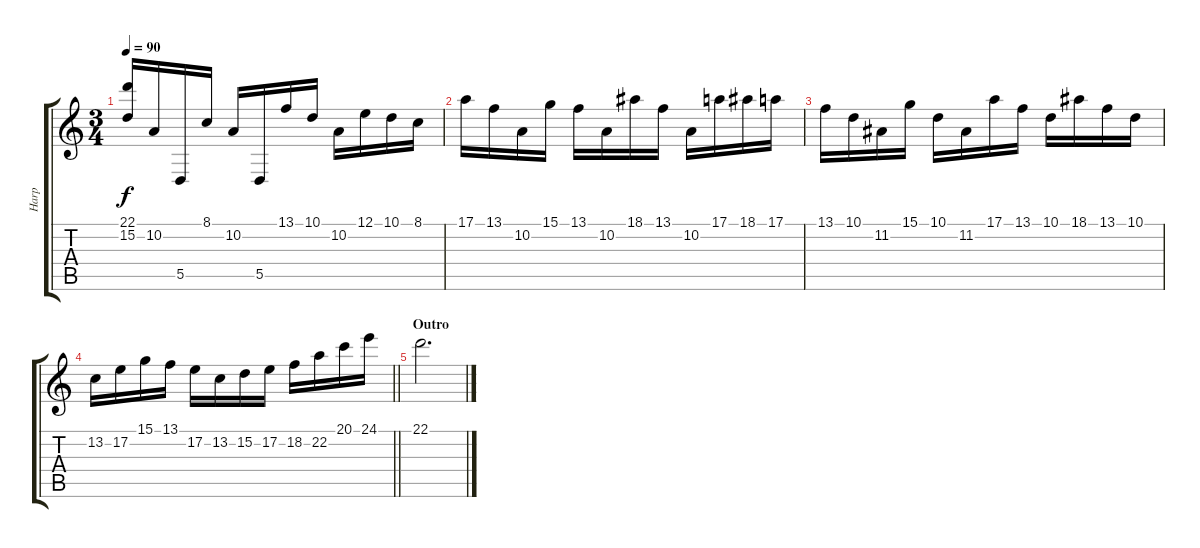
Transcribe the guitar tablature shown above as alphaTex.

\track ("Harp" "Harp") {instrument orchestralharp}
\staff {score tabs}
\tuning (E4 B3 G3 D3 A2 E2) {hide}
\ts (3 4)
\tempo 90
\clef g2
\ks c
(22.1 15.2).16{dy f} 10.2.16 5.5.16 8.1.16 10.2.16 5.5.16 13.1.16 10.1.16 10.2.16 12.1.16 10.1.16 8.1.16 |
17.1.16 13.1.16 10.2.16 15.1.16 13.1.16 10.2.16 18.1.16 13.1.16 10.2.16 17.1.16 18.1.16 17.1.16 |
13.1.16 10.1.16 11.2.16 15.1.16 10.1.16 11.2.16 17.1.16 13.1.16 10.1.16 18.1.16 13.1.16 10.1.16 |
\barLineRight lightlight
13.2.16 17.2.16 15.1.16 13.1.16 17.2.16 13.2.16 15.2.16 17.2.16 18.2.16 22.2.16 20.1.16 24.1.16 |
\section ("" "Outro")
22.1.2{d}
